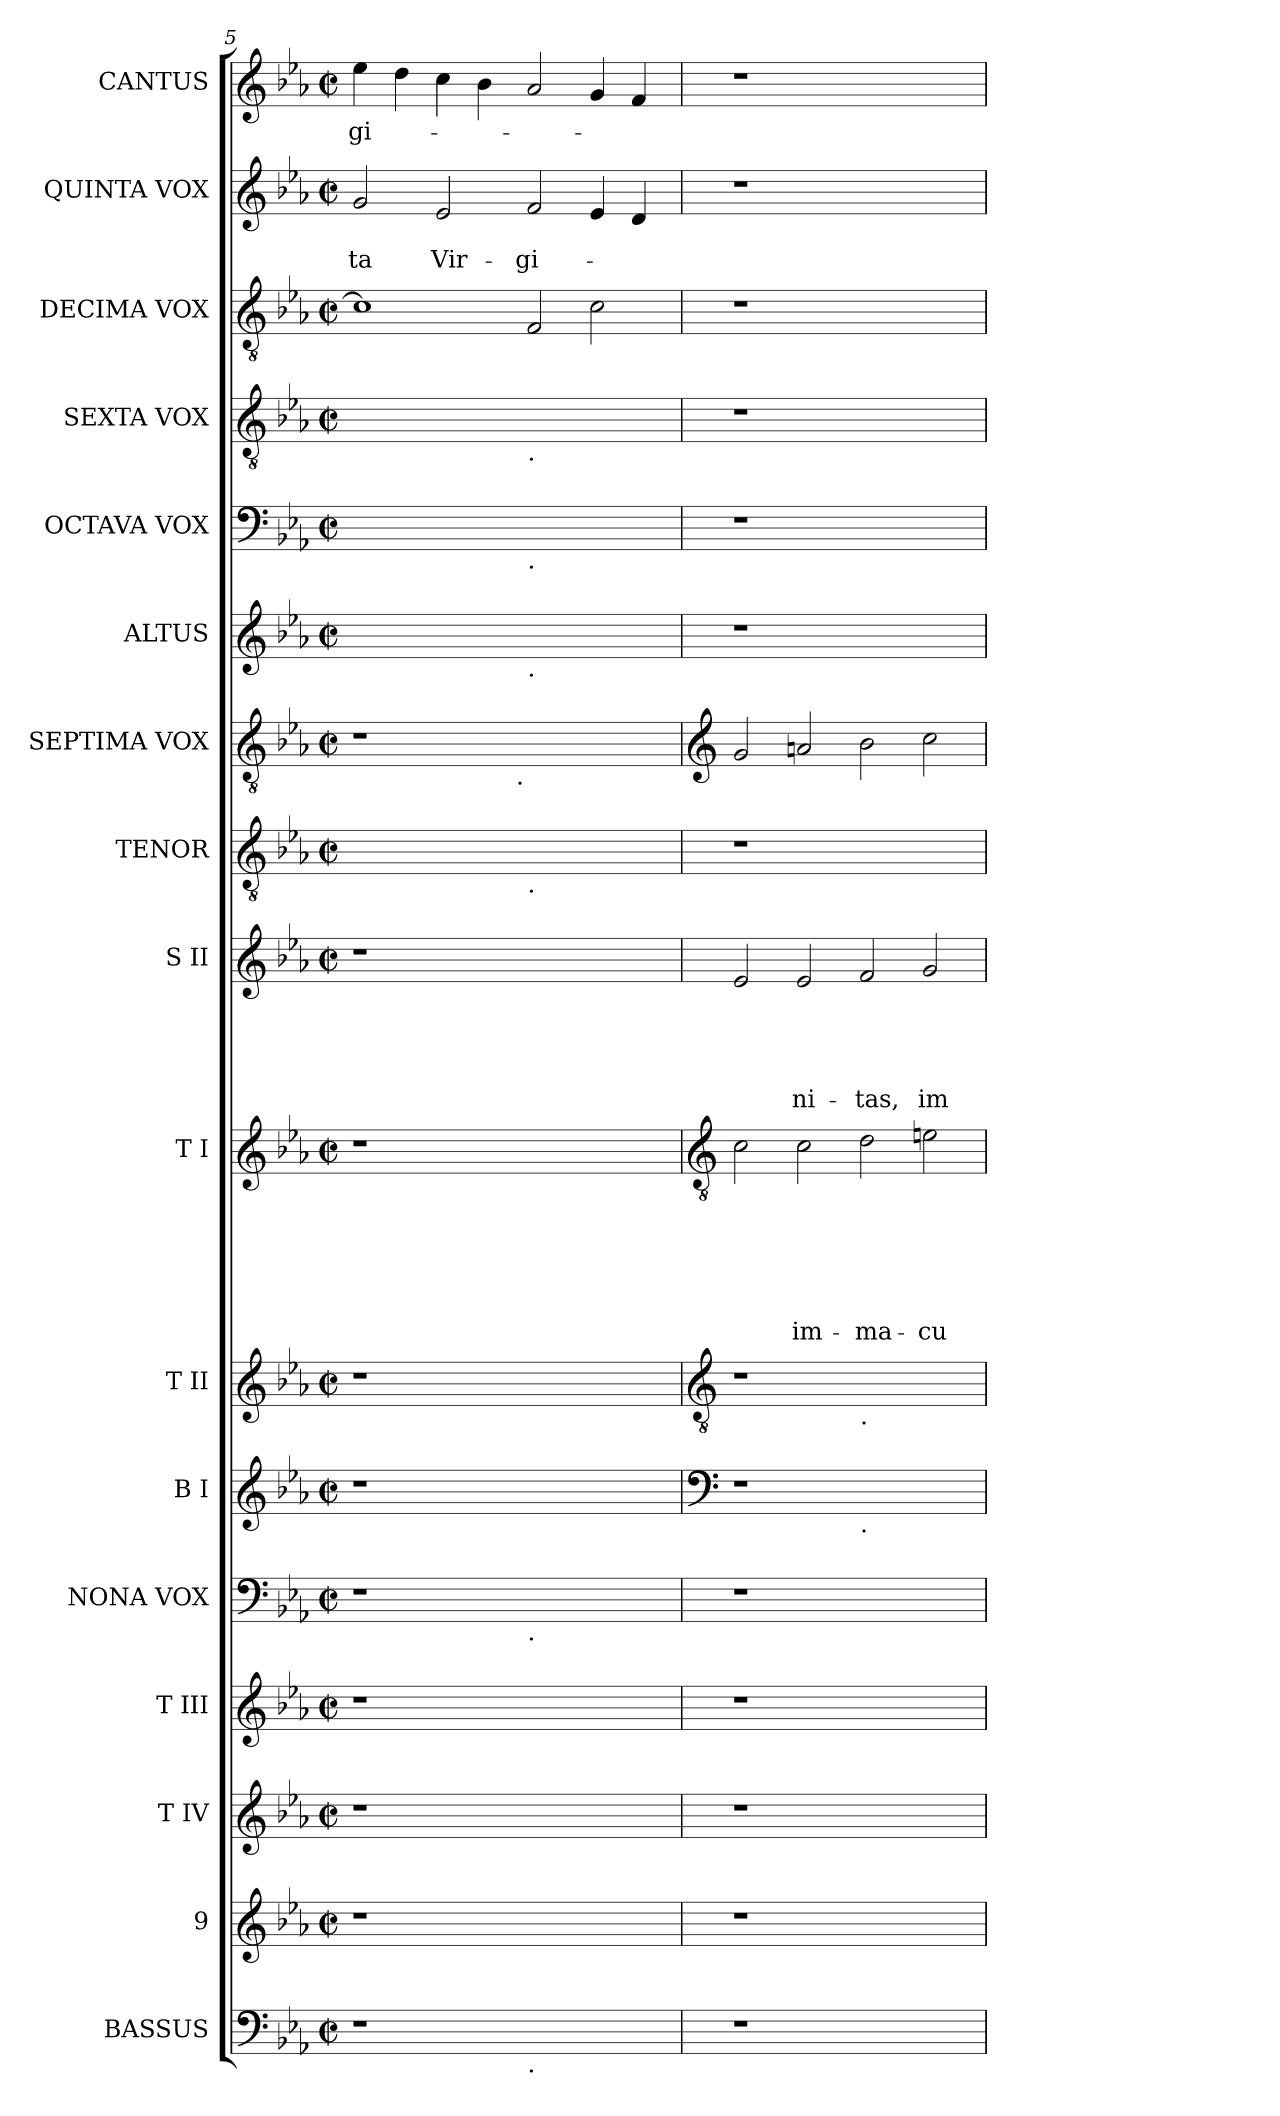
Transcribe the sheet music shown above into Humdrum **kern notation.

**kern	**kern	**kern	**kern	**kern	**kern	**kern	**kern	**text	**text	**text	**text	**text	**text	**kern	**text	**text	**text	**text	**text	**kern	**kern	**kern	**kern	**kern	**kern	**text	**kern	**text	**text	**kern	**text
*part17	*part16	*part15	*part14	*part13	*part12	*part11	*part10	*part10	*part10	*part10	*part10	*part10	*part10	*part9	*part9	*part9	*part9	*part9	*part9	*part8	*part7	*part6	*part5	*part4	*part3	*part3	*part2	*part2	*part2	*part1	*part1
*staff17	*staff16	*staff15	*staff14	*staff13	*staff12	*staff11	*staff10	*staff10	*staff10	*staff10	*staff10	*staff10	*staff10	*staff9	*staff9	*staff9	*staff9	*staff9	*staff9	*staff8	*staff7	*staff6	*staff5	*staff4	*staff3	*staff3	*staff2	*staff2	*staff2	*staff1	*staff1
*I"BASSUS	*I"9	*I"T IV	*I"T III	*I"NONA VOX	*I"B I	*I"T II	*I"T I	*	*	*	*	*	*	*I"S II	*	*	*	*	*	*I"TENOR	*I"SEPTIMA VOX	*I"ALTUS	*I"OCTAVA VOX	*I"SEXTA VOX	*I"DECIMA VOX	*	*I"QUINTA VOX	*	*	*I"CANTUS	*
*I'B	*	*I'T IV	*I'T III	*	*I'B I	*I'T II	*I'T I	*	*	*	*	*	*	*I'S II	*	*	*	*	*	*	*I'S I	*	*	*	*	*	*	*	*	*	*
*clefF4	*clefG2	*clefG2	*clefG2	*clefF4	*clefG2	*clefG2	*clefG2	*	*	*	*	*	*	*clefG2	*	*	*	*	*	*clefGv2	*clefGv2	*clefG2	*clefF4	*clefGv2	*clefGv2	*	*clefG2	*	*	*clefG2	*
*k[b-e-a-]	*k[b-e-a-]	*k[b-e-a-]	*k[b-e-a-]	*k[b-e-a-]	*k[b-e-a-]	*k[b-e-a-]	*k[b-e-a-]	*	*	*	*	*	*	*k[b-e-a-]	*	*	*	*	*	*k[b-e-a-]	*k[b-e-a-]	*k[b-e-a-]	*k[b-e-a-]	*k[b-e-a-]	*k[b-e-a-]	*	*k[b-e-a-]	*	*	*k[b-e-a-]	*
*E-:	*E-:	*E-:	*E-:	*E-:	*E-:	*E-:	*E-:	*	*	*	*	*	*	*E-:	*	*	*	*	*	*E-:	*E-:	*E-:	*E-:	*E-:	*E-:	*	*E-:	*	*	*E-:	*
*M2/2	*M2/2	*M2/2	*M2/2	*M2/2	*M2/2	*M2/2	*M2/2	*	*	*	*	*	*	*M2/2	*	*	*	*	*	*M2/2	*M2/2	*M2/2	*M2/2	*M2/2	*M2/2	*	*M2/2	*	*	*M2/2	*
*met(c|)	*met(c|)	*met(c|)	*met(c|)	*met(c|)	*met(c|)	*met(c|)	*met(c|)	*	*	*	*	*	*	*met(c|)	*	*	*	*	*	*met(c|)	*met(c|)	*met(c|)	*met(c|)	*met(c|)	*met(c|)	*	*met(c|)	*	*	*met(c|)	*
=5	=5	=5	=5	=5	=5	=5	=5	=5	=5	=5	=5	=5	=5	=5	=5	=5	=5	=5	=5	=5	=5	=5	=5	=5	=5	=5	=5	=5	=5	=5	=5
!	!	!	!	!	!	!	!	!	!	!	!	!	!	!	!	!	!	!	!	!	!	!	!	!	!	!	!	!	!LO:LY:b	!	!LO:LY:b
*	*	*	*	*	*	*	*	*	*	*	*	*	*	*	*	*	*	*	*	*	*^	*	*	*	*	*	*	*	*	*	*
1r	1r	1r	1r	1r	1r	1r	1r	.	.	.	.	.	.	1r	.	.	.	.	.	1ryy	1r	2ryy	1ryy	1ryy	1ryy	1c]	.	2g/	.	-ta	4ee-\	-gi-
.	.	.	.	.	.	.	.	.	.	.	.	.	.	.	.	.	.	.	.	.	.	.	.	.	.	.	.	.	.	.	4dd\	.
!	!	!	!	!	!	!	!	!	!	!	!	!	!	!	!	!	!	!	!	!	!	!	!	!	!	!	!	!	!	!LO:LY:b	!	!
.	.	.	.	.	.	.	.	.	.	.	.	.	.	.	.	.	.	.	.	.	.	4...ryy	.	.	.	.	.	2e-/	.	Vir-	4cc\	.
.	.	.	.	.	.	.	.	.	.	.	.	.	.	.	.	.	.	.	.	.	.	.	.	.	.	.	.	.	.	.	4b-\	.
!	!	!	!	!	!	!	!	!	!	!	!	!	!	!	!	!	!	!	!	!	!	!LO:TX:b:t=.	!	!	!	!	!	!	!	!	!	!
.	.	.	.	.	.	.	.	.	.	.	.	.	.	.	.	.	.	.	.	.	.	1ryy	.	.	.	.	.	.	.	.	.	.
!	!	!	!	!	!	!	!	!	!	!	!	!	!	!	!	!	!	!	!	!	!	!	!	!	!LO:TX:b:t=.	!	!	!	!	!	!	!
!	!	!	!	!	!	!	!	!	!	!	!	!	!	!	!	!	!	!	!	!	!	!	!	!LO:TX:b:t=.	!	!	!	!	!	!	!	!
!	!	!	!	!	!	!	!	!	!	!	!	!	!	!	!	!	!	!	!	!	!	!	!LO:TX:b:t=.	!	!	!	!	!	!	!	!	!
!	!	!	!	!	!	!	!	!	!	!	!	!	!	!	!	!	!	!	!	!LO:TX:b:t=.	!	!	!	!	!	!	!	!	!	!	!	!
!	!	!	!	!LO:TX:b:t=.	!	!	!	!	!	!	!	!	!	!	!	!	!	!	!	!	!	!	!	!	!	!	!	!	!	!	!	!
!LO:TX:b:t=.	!	!	!	!	!	!	!	!	!	!	!	!	!	!	!	!	!	!	!	!	!	!	!	!	!	!	!	!	!	!	!	!
!	!	!	!	!	!	!	!	!	!	!	!	!	!	!	!	!	!	!	!	!	!	!	!	!	!	!	!	!	!	!LO:LY:b	!	!
1ryy	1ryy	1ryy	1ryy	1ryy	1ryy	1ryy	1ryy	.	.	.	.	.	.	1ryy	.	.	.	.	.	1ryy	1ryy	.	1ryy	1ryy	1ryy	2F/	.	2f/	.	-gi-	2a-/	.
.	.	.	.	.	.	.	.	.	.	.	.	.	.	.	.	.	.	.	.	.	.	.	.	.	.	2c\	.	4e-/	.	.	4g/	.
.	.	.	.	.	.	.	.	.	.	.	.	.	.	.	.	.	.	.	.	.	.	.	.	.	.	.	.	4d/	.	.	4f/	.
.	.	.	.	.	.	.	.	.	.	.	.	.	.	.	.	.	.	.	.	.	.	32ryy	.	.	.	.	.	.	.	.	.	.
*	*	*	*	*	*	*	*	*	*	*	*	*	*	*	*	*	*	*	*	*	*v	*v	*	*	*	*	*	*	*	*	*	*
!!LO:PB:g=z
=6	=6	=6	=6	=6	=6	=6	=6	=6	=6	=6	=6	=6	=6	=6	=6	=6	=6	=6	=6	=6	=6	=6	=6	=6	=6	=6	=6	=6	=6	=6	=6
*	*	*	*	*	*clefF4	*clefGv2	*clefGv2	*	*	*	*	*	*	*	*	*	*	*	*	*	*clefG2	*	*	*	*	*	*	*	*	*	*
1r	1r	1r	1r	1r	1r	1r	2c\	.	.	.	.	.	.	2e-/	.	.	.	.	.	1r	2g/	1r	1r	1r	1r	.	1r	.	.	1r	.
!	!	!	!	!	!	!	!	!	!	!	!	!	!LO:LY:b	!	!	!	!	!	!LO:LY:b	!	!	!	!	!	!	!	!	!	!	!	!
.	.	.	.	.	.	.	2c\	.	.	.	.	.	im-	2e-/	.	.	.	.	ni-	.	2an/	.	.	.	.	.	.	.	.	.	.
!	!	!	!	!	!	!LO:TX:b:t=.	!	!	!	!	!	!	!	!	!	!	!	!	!	!	!	!	!	!	!	!	!	!	!	!	!
!	!	!	!	!	!LO:TX:b:t=.	!	!	!	!	!	!	!	!	!	!	!	!	!	!	!	!	!	!	!	!	!	!	!	!	!	!
!	!	!	!	!	!	!	!	!	!	!	!	!	!LO:LY:b	!	!	!	!	!	!LO:LY:b	!	!	!	!	!	!	!	!	!	!	!	!
1ryy	1ryy	1ryy	1ryy	1ryy	1ryy	1ryy	2d\	.	.	.	.	.	-ma-	2f/	.	.	.	.	-tas,	1ryy	2b-\	1ryy	1ryy	1ryy	1ryy	.	1ryy	.	.	1ryy	.
!	!	!	!	!	!	!	!	!	!	!	!	!	!LO:LY:b	!	!	!	!	!	!LO:LY:b	!	!	!	!	!	!	!	!	!	!	!	!
.	.	.	.	.	.	.	2en\	.	.	.	.	.	-cu-	2g/	.	.	.	.	im-	.	2cc\	.	.	.	.	.	.	.	.	.	.
=	=	=	=	=	=	=	=	=	=	=	=	=	=	=	=	=	=	=	=	=	=	=	=	=	=	=	=	=	=	=	=
*-	*-	*-	*-	*-	*-	*-	*-	*-	*-	*-	*-	*-	*-	*-	*-	*-	*-	*-	*-	*-	*-	*-	*-	*-	*-	*-	*-	*-	*-	*-	*-
